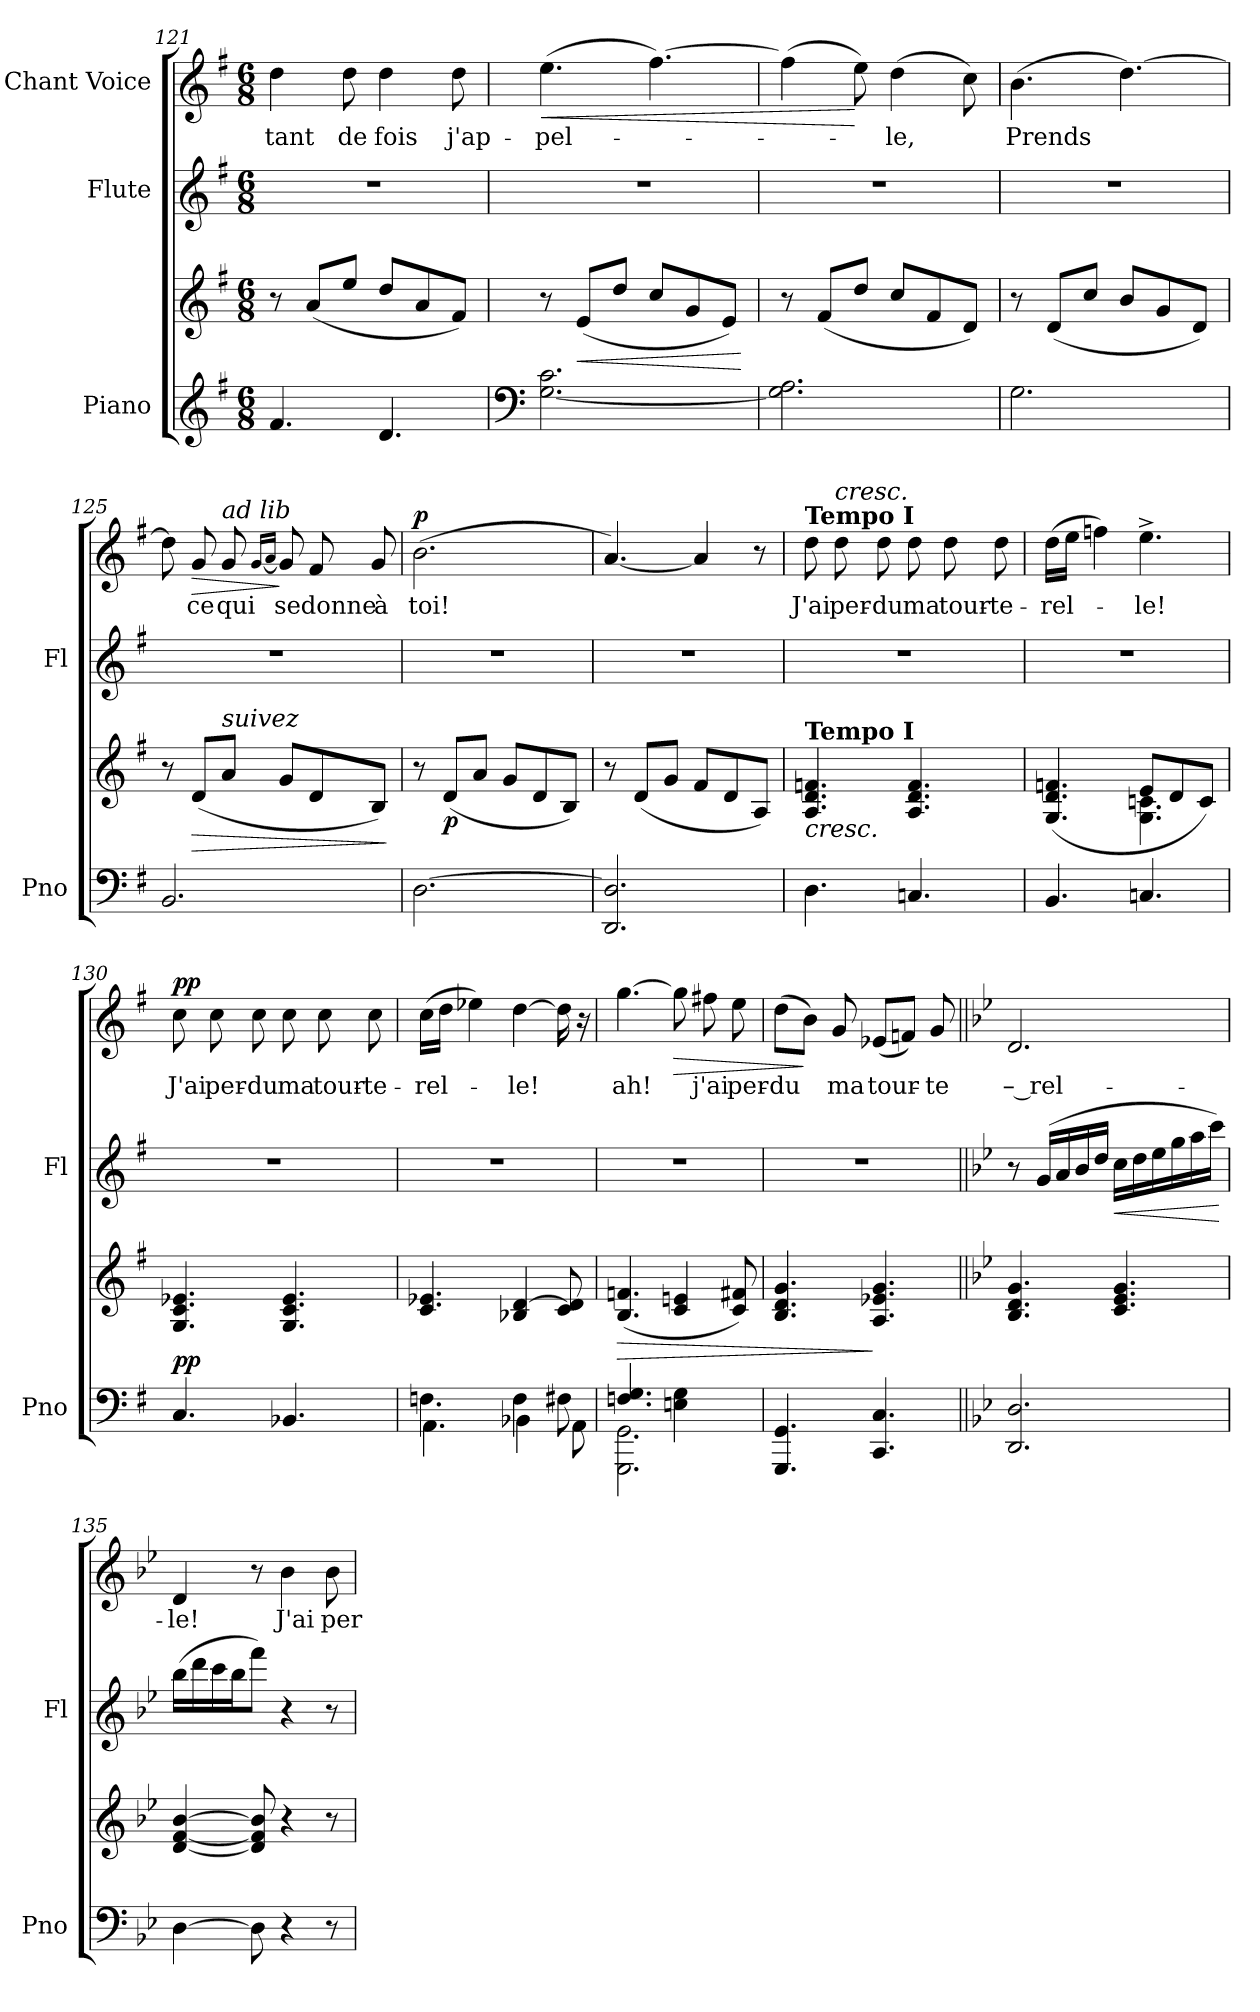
**kern	**kern	**dynam	**kern	**dynam	**kern	**text	**dynam
*part3	*part3	*part3	*part2	*part2	*part1	*part1	*part1
*staff4	*staff3	*staff3/4	*staff2	*staff2	*staff1	*staff1	*staff1
*I"Piano	*	*	*I"Flute	*	*I"Chant Voice	*	*
*I'Pno	*	*	*I'Fl	*	*	*	*
*clefG2	*clefG2	*	*clefG2	*	*clefG2	*	*
*k[f#]	*k[f#]	*	*k[f#]	*	*k[f#]	*	*
*M6/8	*M6/8	*	*M6/8	*	*M6/8	*	*
=121	=121	=121	=121	=121	=121	=121	=121
4.f#/	8r	.	2.r	.	4dd\	tant	.
.	(8a/L	.	.	.	.	.	.
.	8ee/J	.	.	.	8dd\	de	.
4.d/	8dd/L	.	.	.	4dd\	fois	.
.	8a/	.	.	.	.	.	.
.	8f#/J)	.	.	.	8dd\	j'ap-	.
=122	=122	=122	=122	=122	=122	=122	=122
*clefF4	*	*	*	*	*	*	*
!	!	!	!	!	!	!	!LO:HP:b
[2.G\ 2.c\	8r	.	2.r	.	(4.ee\	-pel-	<
!	!	!LO:HP:b	!	!	!	!	!
.	(8e/L	<	.	.	.	.	.
.	8dd/J	.	.	.	.	.	.
.	8cc/L	.	.	.	[4.ff#\)	.	.
.	8g/	.	.	.	.	.	.
.	8e/J)	.	.	.	.	.	.
.	.	[	.	.	.	.	.
=123	=123	=123	=123	=123	=123	=123	=123
2.G\] 2.A\	8r	.	2.r	.	(4ff#\]	.	.
.	(8f#/L	.	.	.	.	.	.
.	8dd/J	.	.	.	8ee\)	.	[
.	8cc/L	.	.	.	(4dd\	-le,	.
.	8f#/	.	.	.	.	.	.
.	8d/J)	.	.	.	8cc\)	.	.
=124	=124	=124	=124	=124	=124	=124	=124
2.G\	8r	.	2.r	.	(4.b\	Prends	.
.	(8d/L	.	.	.	.	.	.
.	8cc/J	.	.	.	.	.	.
.	8b/L	.	.	.	[4.dd\)	.	.
.	8g/	.	.	.	.	.	.
.	8d/J)	.	.	.	.	.	.
=125	=125	=125	=125	=125	=125	=125	=125
2.BB/	8r	.	2.r	.	8dd\]	.	.
!	!	!LO:HP:b	!	!	!	!	!LO:HP:b
.	(8d/L	>	.	.	8g/	ce	>
!	!	!	!	!	!LO:TX:i:t=ad lib	!	!
!	!LO:TX:i:t=suivez	!	!	!	!	!	!
.	8a/J	.	.	.	8g/	qui	.
.	.	.	.	.	[16qg/LL	.	.
.	.	.	.	.	16qa/JJ	.	.
.	8g/L	.	.	.	8g/]	se	]
.	8d/	.	.	.	8f#/	donne	.
.	8B/J)	.	.	.	8g/	à	.
.	.	]	.	.	.	.	.
=126	=126	=126	=126	=126	=126	=126	=126
!	!	!	!	!	!	!	!LO:DY:a
[2.D\	8r	.	2.r	.	(2.b\	toi!	p
!	!	!LO:DY:b	!	!	!	!	!
.	(8d/L	p	.	.	.	.	.
.	8a/J	.	.	.	.	.	.
.	8g/L	.	.	.	.	.	.
.	8d/	.	.	.	.	.	.
.	8B/J)	.	.	.	.	.	.
=127	=127	=127	=127	=127	=127	=127	=127
2.DD/ 2.D/]	8r	.	2.r	.	[4.a/)	.	.
.	(8d/L	.	.	.	.	.	.
.	8g/J	.	.	.	.	.	.
.	8f#/L	.	.	.	4a/]	.	.
.	8d/	.	.	.	.	.	.
.	8A/J)	.	.	.	8r	.	.
=128	=128	=128	=128	=128	=128	=128	=128
!	!	!	!	!	!LO:TX:a:B:t=Tempo I	!	!
!	!LO:TX:a:B:t=Tempo I	!	!	!	!	!	!
!	!LO:TX:b:i:t=cresc.	!	!	!	!	!	!
4.D\	4.A/ 4.d/ 4.fn/	.	2.r	.	8dd\	J'ai	.
!	!	!	!	!	!LO:TX:a:i:t=cresc.	!	!
.	.	.	.	.	8dd\	per-	.
.	.	.	.	.	8dd\	-du	.
4.Cn/	4.A/ 4.d/ 4.f/	.	.	.	8dd\	ma	.
.	.	.	.	.	8dd\	tour-	.
.	.	.	.	.	8dd\	-te-	.
=129	=129	=129	=129	=129	=129	=129	=129
*	*^	*	*	*	*	*	*
4.BB/	(4.G/ 4.d/ 4.fn/	4.ryy	.	2.r	.	(16dd\LL	-rel-	.
.	.	.	.	.	.	16ee\JJ	.	.
.	.	.	.	.	.	4ffn\)	.	.
4.Cn/	8e/L	4.G\ 4.cn\	.	.	.	4.ee^\	-le!	.
.	8d/	.	.	.	.	.	.	.
.	8c/J)	.	.	.	.	.	.	.
*	*v	*v	*	*	*	*	*	*
=130	=130	=130	=130	=130	=130	=130	=130
!	!	!LO:DY:a=2	!	!	!	!	!LO:DY:a
4.C/	4.G/ 4.c/ 4.e-X/	pp	2.r	.	8cc\	J'ai	pp
.	.	.	.	.	8cc\	per-	.
.	.	.	.	.	8cc\	-du	.
4.BB-X/	4.G/ 4.c/ 4.e-/	.	.	.	8cc\	ma	.
.	.	.	.	.	8cc\	tour-	.
.	.	.	.	.	8cc\	-te-	.
=131	=131	=131	=131	=131	=131	=131	=131
*^	*	*	*	*	*	*	*
4.Fn\	4.AA\	4.c/ 4.e-X/	.	2.r	.	(16cc\LL	-rel-	.
.	.	.	.	.	.	16dd\JJ	.	.
.	.	.	.	.	.	4ee-X\)	.	.
4F\	4BB-X\	(<4B-X/ [>4d/	.	.	.	[4dd\	-le!	.
8F#X\)	8AA\	8c/ 8d/]	.	.	.	16dd\]	.	.
.	.	.	.	.	.	16r	.	.
=132	=132	=132	=132	=132	=132	=132	=132	=132
!	!	!	!LO:HP:b	!	!	!	!	!
4.Fn/ 4.G/	2.GGG\ 2.GG\	(4.B/ 4.fn/	>	2.r	.	[4.gg\	ah!	.
!	!	!	!	!	!	!	!	!LO:HP:b
4En\ 4G\	.	4c/ 4en/	.	.	.	8gg\]	.	>
.	.	.	.	.	.	8ff#X\	j'ai	.
8ryy	.	8c/ 8f#X/)	.	.	.	8ee\	per-	.
*v	*v	*	*	*	*	*	*	*
=133	=133	=133	=133	=133	=133	=133	=133
4.GGG/ 4.GG/	4.B/ 4.d/ 4.g/	.	2.r	.	(8dd\L	-du	.
.	.	.	.	.	8b\J)	.	]
.	.	.	.	.	8g/	ma	.
4.CC/ 4.C/	4.A/ 4.e-X/ 4.g/	]	.	.	(8e-X/L	tour-	.
.	.	.	.	.	8fn/J)	.	.
.	.	.	.	.	8g/	-te	.
=134||	=134||	=134||	=134||	=134||	=134||	=134||	=134||
*k[b-e-]	*k[b-e-]	*	*k[b-e-]	*	*k[b-e-]	*	*
2.DD/ 2.D/	4.B-/ 4.d/ 4.g/	.	8r	.	2.d/	– rel-	.
.	.	.	(16g/LL	.	.	.	.
.	.	.	16a/	.	.	.	.
.	.	.	16b-/	.	.	.	.
.	.	.	16dd/JJ	.	.	.	.
!	!	!	!	!LO:HP:b	!	!	!
.	4.c/ 4.e-/ 4.g/	.	16cc\LL	<	.	.	.
.	.	.	16dd\	.	.	.	.
.	.	.	16ee-\	.	.	.	.
.	.	.	16gg\	.	.	.	.
.	.	.	16aa\	.	.	.	.
.	.	.	16ccc\JJ)	.	.	.	.
.	.	.	.	[	.	.	.
=135	=135	=135	=135	=135	=135	=135	=135
[4D\	[4d/ [>4f/ [4b-/	.	(16bb-\LL	.	4d/	-le!	.
.	.	.	16ddd\	.	.	.	.
.	.	.	16ccc\	.	.	.	.
.	.	.	16bb-\J	.	.	.	.
8D\]	8d/] 8f/] 8b-/]	.	8fff\J)	.	8r	.	.
4r	4r	.	4r	.	4b-\	J'ai	.
8r	8r	.	8r	.	8b-\	per-	.
=	=	=	=	=	=	=	=
*-	*-	*-	*-	*-	*-	*-	*-
